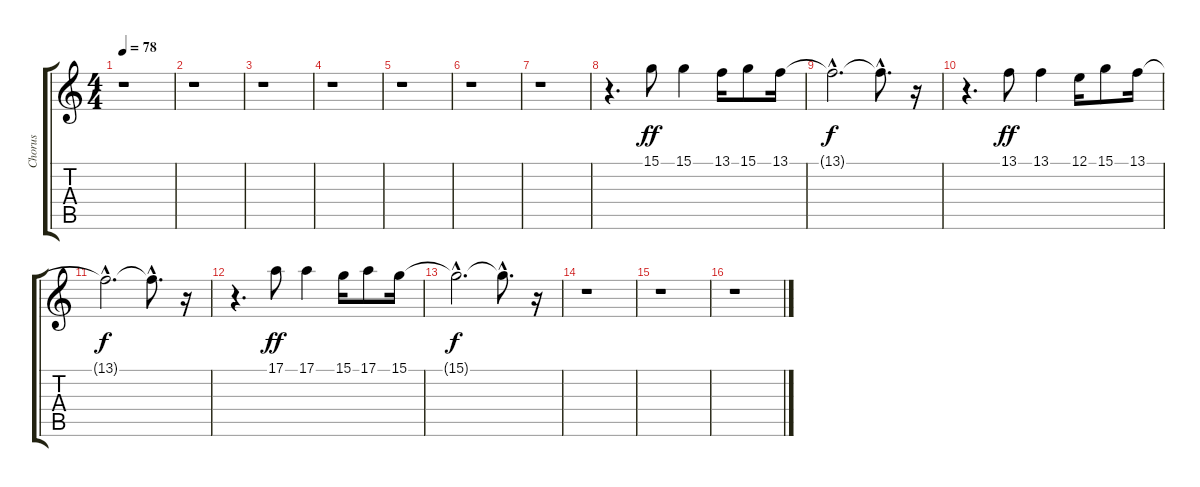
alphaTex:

\track ("Chorus" "Chorus") {instrument trumpet}
\staff {score tabs}
\tuning (E4 B3 G3 D3 A2 E2) {hide}
\ts (4 4)
\tempo 78
\clef g2
\ks c
r.1{dy f} |
r.1 |
r.1 |
r.1 |
r.1 |
r.1 |
r.1 |
r.4{d} 15.1.8{dy ff} 15.1.4 13.1.16 15.1.8 13.1.16 |
13.1{hac t}.2{d dy f} 13.1{hac t}.8{d} r.16 |
r.4{d} 13.1.8{dy ff} 13.1.4 12.1.16 15.1.8 13.1.16 |
13.1{hac t}.2{d dy f} 13.1{hac t}.8{d} r.16 |
r.4{d} 17.1.8{dy ff} 17.1.4 15.1.16 17.1.8 15.1.16 |
15.1{hac t}.2{d dy f} 15.1{hac t}.8{d} r.16 |
r.1 |
r.1 |
r.1
